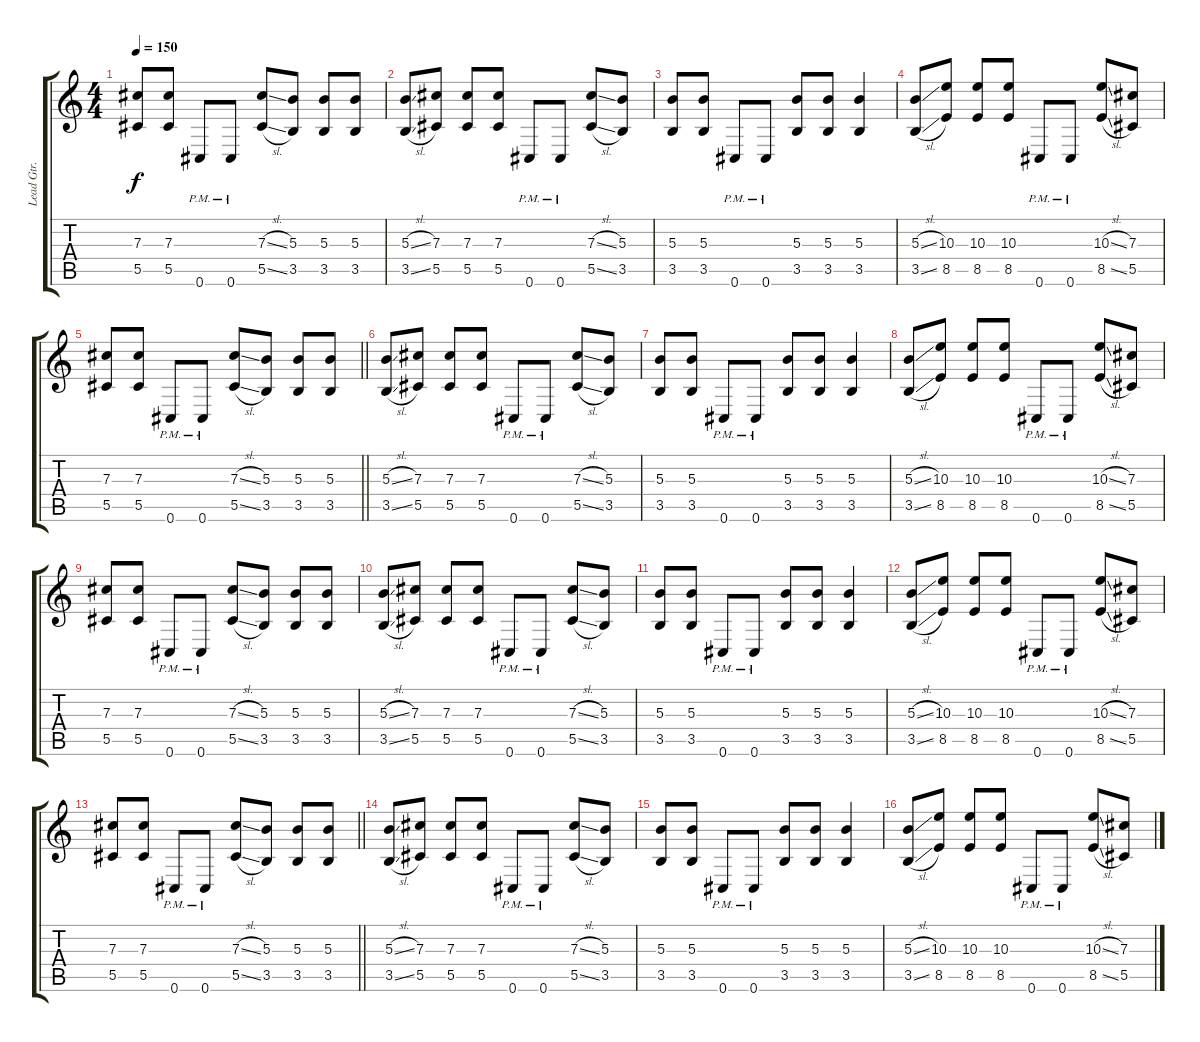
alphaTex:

\track ("Lead Gtr. 2" "Lead Gtr. ") {instrument distortionguitar}
\staff {score tabs}
\tuning (Eb4 Bb3 Gb3 Db3 Ab2 Db2) {hide}
\ts (4 4)
\tempo 150
\clef g2
\ks c
(7.3 5.5).8{dy f} (7.3 5.5).8 0.6{pm}.8 0.6{pm}.8 (7.3{sl} 5.5{sl}).8 (5.3 3.5).8 (5.3 3.5).8 (5.3 3.5).8 |
(5.3{sl} 3.5{sl}).8 (7.3 5.5).8 (7.3 5.5).8 (7.3 5.5).8 0.6{pm}.8 0.6{pm}.8 (7.3{sl} 5.5{sl}).8 (5.3 3.5).8 |
(5.3 3.5).8 (5.3 3.5).8 0.6{pm}.8 0.6{pm}.8 (5.3 3.5).8 (5.3 3.5).8 (5.3 3.5).4 |
(5.3{sl} 3.5{sl}).8 (10.3 8.5).8 (10.3 8.5).8 (10.3 8.5).8 0.6{pm}.8 0.6{pm}.8 (10.3{sl} 8.5{sl}).8 (7.3 5.5).8 |
\barLineRight lightlight
(7.3 5.5).8 (7.3 5.5).8 0.6{pm}.8 0.6{pm}.8 (7.3{sl} 5.5{sl}).8 (5.3 3.5).8 (5.3 3.5).8 (5.3 3.5).8 |
\section ("" "")
(5.3{sl} 3.5{sl}).8 (7.3 5.5).8 (7.3 5.5).8 (7.3 5.5).8 0.6{pm}.8 0.6{pm}.8 (7.3{sl} 5.5{sl}).8 (5.3 3.5).8 |
(5.3 3.5).8 (5.3 3.5).8 0.6{pm}.8 0.6{pm}.8 (5.3 3.5).8 (5.3 3.5).8 (5.3 3.5).4 |
(5.3{sl} 3.5{sl}).8 (10.3 8.5).8 (10.3 8.5).8 (10.3 8.5).8 0.6{pm}.8 0.6{pm}.8 (10.3{sl} 8.5{sl}).8 (7.3 5.5).8 |
(7.3 5.5).8 (7.3 5.5).8 0.6{pm}.8 0.6{pm}.8 (7.3{sl} 5.5{sl}).8 (5.3 3.5).8 (5.3 3.5).8 (5.3 3.5).8 |
(5.3{sl} 3.5{sl}).8 (7.3 5.5).8 (7.3 5.5).8 (7.3 5.5).8 0.6{pm}.8 0.6{pm}.8 (7.3{sl} 5.5{sl}).8 (5.3 3.5).8 |
(5.3 3.5).8 (5.3 3.5).8 0.6{pm}.8 0.6{pm}.8 (5.3 3.5).8 (5.3 3.5).8 (5.3 3.5).4 |
(5.3{sl} 3.5{sl}).8 (10.3 8.5).8 (10.3 8.5).8 (10.3 8.5).8 0.6{pm}.8 0.6{pm}.8 (10.3{sl} 8.5{sl}).8 (7.3 5.5).8 |
\barLineRight lightlight
(7.3 5.5).8 (7.3 5.5).8 0.6{pm}.8 0.6{pm}.8 (7.3{sl} 5.5{sl}).8 (5.3 3.5).8 (5.3 3.5).8 (5.3 3.5).8 |
\section ("" "")
(5.3{sl} 3.5{sl}).8 (7.3 5.5).8 (7.3 5.5).8 (7.3 5.5).8 0.6{pm}.8 0.6{pm}.8 (7.3{sl} 5.5{sl}).8 (5.3 3.5).8 |
(5.3 3.5).8 (5.3 3.5).8 0.6{pm}.8 0.6{pm}.8 (5.3 3.5).8 (5.3 3.5).8 (5.3 3.5).4 |
(5.3{sl} 3.5{sl}).8 (10.3 8.5).8 (10.3 8.5).8 (10.3 8.5).8 0.6{pm}.8 0.6{pm}.8 (10.3{sl} 8.5{sl}).8 (7.3 5.5).8
